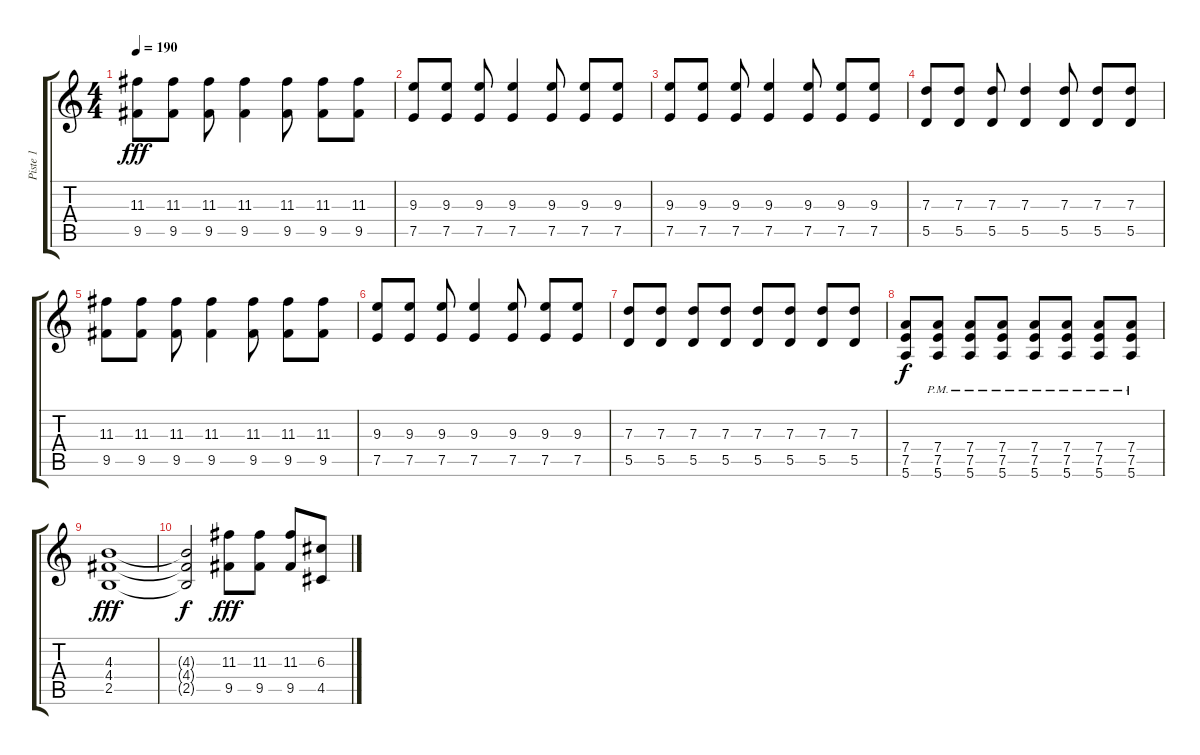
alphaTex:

\track ("Piste 1" "Piste 1") {instrument overdrivenguitar}
\staff {score tabs}
\tuning (E4 B3 G3 D3 A2 E2) {hide}
\ts (4 4)
\tempo 190
\clef g2
\ks c
(11.3 9.5).8{dy fff} (11.3 9.5).8 (11.3 9.5).8 (11.3 9.5).4 (11.3 9.5).8 (11.3 9.5).8 (11.3 9.5).8 |
(9.3 7.5).8 (9.3 7.5).8 (9.3 7.5).8 (9.3 7.5).4 (9.3 7.5).8 (9.3 7.5).8 (9.3 7.5).8 |
(9.3 7.5).8 (9.3 7.5).8 (9.3 7.5).8 (9.3 7.5).4 (9.3 7.5).8 (9.3 7.5).8 (9.3 7.5).8 |
(7.3 5.5).8 (7.3 5.5).8 (7.3 5.5).8 (7.3 5.5).4 (7.3 5.5).8 (7.3 5.5).8 (7.3 5.5).8 |
(11.3 9.5).8 (11.3 9.5).8 (11.3 9.5).8 (11.3 9.5).4 (11.3 9.5).8 (11.3 9.5).8 (11.3 9.5).8 |
(9.3 7.5).8 (9.3 7.5).8 (9.3 7.5).8 (9.3 7.5).4 (9.3 7.5).8 (9.3 7.5).8 (9.3 7.5).8 |
(7.3 5.5).8 (7.3 5.5).8 (7.3 5.5).8 (7.3 5.5).8 (7.3 5.5).8 (7.3 5.5).8 (7.3 5.5).8 (7.3 5.5).8 |
(7.4 7.5 5.6).8{dy f} (7.4{pm} 7.5{pm} 5.6{pm}).8 (7.4{pm} 7.5{pm} 5.6{pm}).8 (7.4{pm} 7.5{pm} 5.6{pm}).8 (7.4{pm} 7.5{pm} 5.6{pm}).8 (7.4{pm} 7.5{pm} 5.6{pm}).8 (7.4{pm} 7.5{pm} 5.6{pm}).8 (7.4{pm} 7.5{pm} 5.6{pm}).8 |
(4.3 4.4 2.5).1{dy fff} |
(4.3{t} 4.4{t} 2.5{t}).2{dy f} (11.3 9.5).8{dy fff} (11.3 9.5).8 (11.3 9.5).8 (6.3 4.5).8
